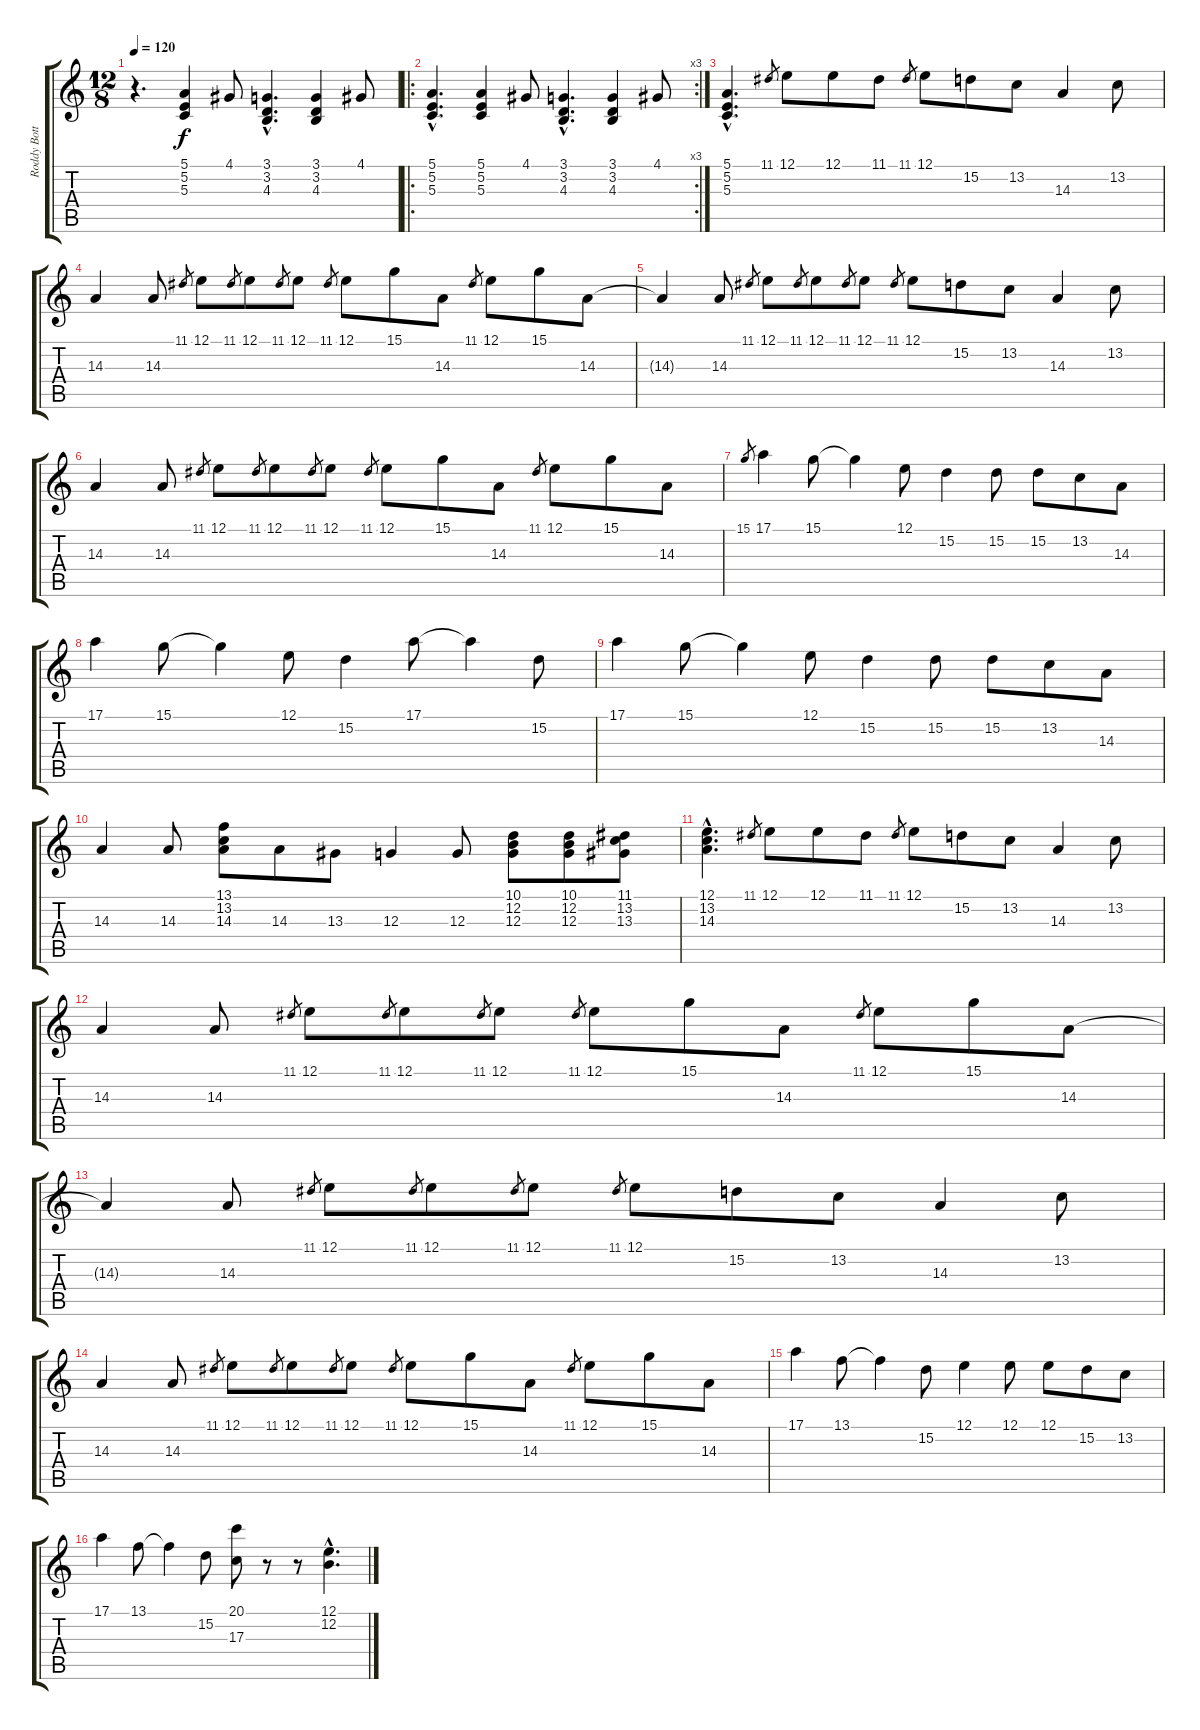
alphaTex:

\track ("Roddy Bottum" "Roddy Bott") {instrument acousticgrandpiano}
\staff {score tabs}
\tuning (E4 B3 G3 D3 A2 E2) {hide}
\ts (12 8)
\tempo 120
\clef g2
\ks c
r.4{d dy f instrument acousticgrandpiano} (5.1 5.2 5.3).4 4.1.8 (3.1{hac} 3.2{hac} 4.3{hac}).4{d} (3.1 3.2 4.3).4 4.1.8 |
\ro
\rc 3
(5.1{hac} 5.2{hac} 5.3{hac}).4{d} (5.1 5.2 5.3).4 4.1.8 (3.1{hac} 3.2{hac} 4.3{hac}).4{d} (3.1 3.2 4.3).4 4.1.8 |
(5.1{hac} 5.2{hac} 5.3{hac}).4{d} 11.1.8{gr} 12.1.8 12.1.8 11.1.8 11.1.8{gr} 12.1.8 15.2.8 13.2.8 14.3.4 13.2.8 |
14.3.4 14.3.8 11.1.8{gr} 12.1.8 11.1.8{gr} 12.1.8 11.1.8{gr} 12.1.8 11.1.8{gr} 12.1.8 15.1.8 14.3.8 11.1.8{gr} 12.1.8 15.1.8 14.3.8 |
14.3{t}.4 14.3.8 11.1.8{gr} 12.1.8 11.1.8{gr} 12.1.8 11.1.8{gr} 12.1.8 11.1.8{gr} 12.1.8 15.2.8 13.2.8 14.3.4 13.2.8 |
14.3.4 14.3.8 11.1.8{gr} 12.1.8 11.1.8{gr} 12.1.8 11.1.8{gr} 12.1.8 11.1.8{gr} 12.1.8 15.1.8 14.3.8 11.1.8{gr} 12.1.8 15.1.8 14.3.8 |
15.1.8{gr} 17.1.4 15.1.8 15.1{t}.4 12.1.8 15.2.4 15.2.8 15.2.8 13.2.8 14.3.8 |
17.1.4 15.1.8 15.1{t}.4 12.1.8 15.2.4 17.1.8 17.1{t}.4 15.2.8 |
17.1.4 15.1.8 15.1{t}.4 12.1.8 15.2.4 15.2.8 15.2.8 13.2.8 14.3.8 |
14.3.4 14.3.8 (13.1 13.2 14.3).8 14.3.8 13.3.8 12.3.4 12.3.8 (10.1 12.2 12.3).8 (10.1 12.2 12.3).8 (11.1 13.2 13.3).8 |
(12.1{hac} 13.2{hac} 14.3{hac}).4{d} 11.1.8{gr} 12.1.8 12.1.8 11.1.8 11.1.8{gr} 12.1.8 15.2.8 13.2.8 14.3.4 13.2.8 |
14.3.4 14.3.8 11.1.8{gr} 12.1.8 11.1.8{gr} 12.1.8 11.1.8{gr} 12.1.8 11.1.8{gr} 12.1.8 15.1.8 14.3.8 11.1.8{gr} 12.1.8 15.1.8 14.3.8 |
14.3{t}.4 14.3.8 11.1.8{gr} 12.1.8 11.1.8{gr} 12.1.8 11.1.8{gr} 12.1.8 11.1.8{gr} 12.1.8 15.2.8 13.2.8 14.3.4 13.2.8 |
14.3.4 14.3.8 11.1.8{gr} 12.1.8 11.1.8{gr} 12.1.8 11.1.8{gr} 12.1.8 11.1.8{gr} 12.1.8 15.1.8 14.3.8 11.1.8{gr} 12.1.8 15.1.8 14.3.8 |
17.1.4 13.1.8 13.1{t}.4 15.2.8 12.1.4 12.1.8 12.1.8 15.2.8 13.2.8 |
17.1.4 13.1.8 13.1{t}.4 15.2.8 (20.1 17.3).8 r.8 r.8 (12.1{hac} 12.2{hac}).4{d}
